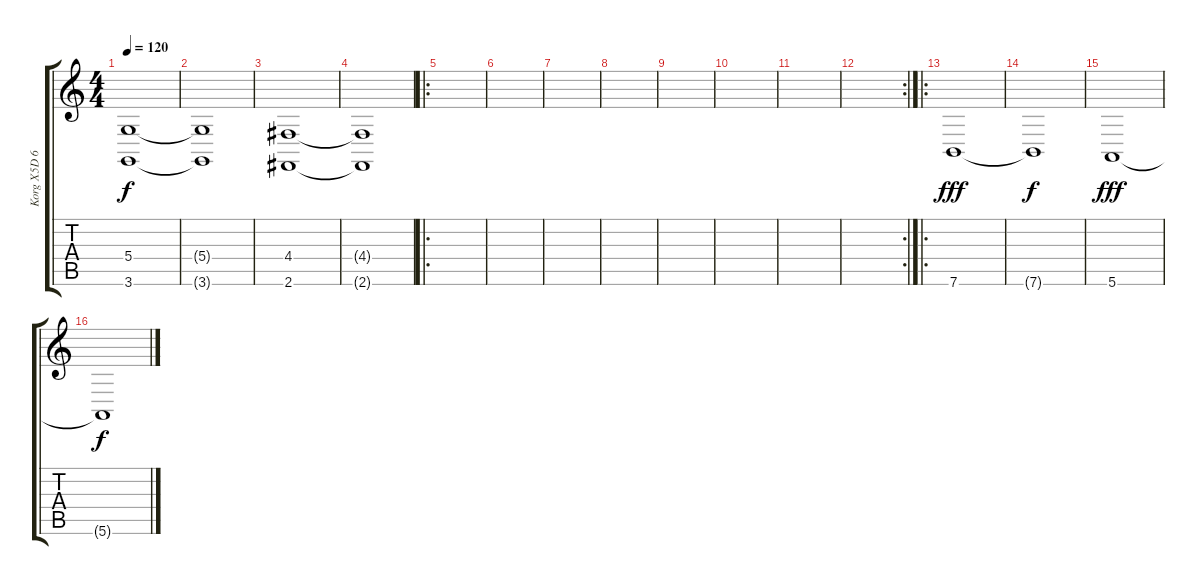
\track ("Korg X5D 61" "Korg X5D 6") {instrument violin}
\staff {score tabs}
\tuning (E4 B3 G3 D3 A2 E2) {hide}
\ts (4 4)
\tempo 120
\clef g2
\ks c
(5.4 3.6).1{dy f} |
(5.4{t} 3.6{t}).1 |
(4.4 2.6).1 |
(4.4{t} 2.6{t}).1 |
\ro
|
|
|
|
|
|
|
\rc 2
|
\ro
7.6.1{dy fff volume 6} |
7.6{t}.1{dy f volume 16} |
5.6.1{dy fff volume 6} |
5.6{t}.1{dy f volume 16}
